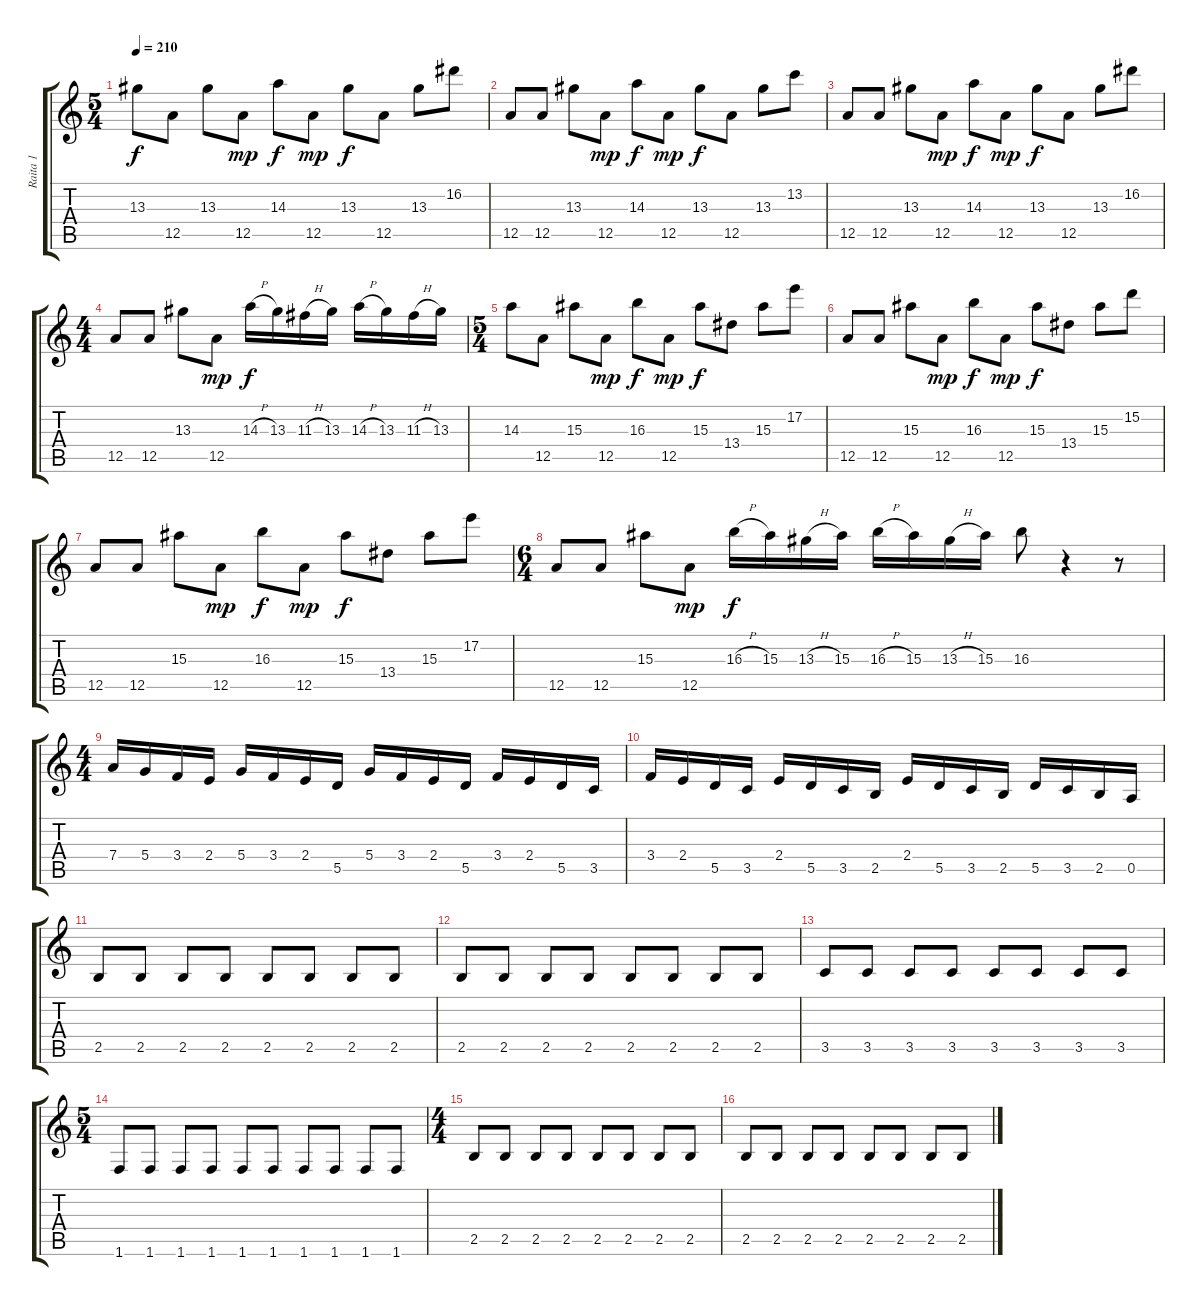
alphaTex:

\track ("Raita 1" "Raita 1") {instrument distortionguitar}
\staff {score tabs}
\tuning (E4 B3 G3 D3 A2 E2) {hide}
\ts (5 4)
\tempo 210
\clef g2
\ks c
13.3.8{dy f} 12.5.8 13.3.8 12.5.8{dy mp} 14.3.8{dy f} 12.5.8{dy mp} 13.3.8{dy f} 12.5.8 13.3.8 16.2.8 |
12.5.8 12.5.8 13.3.8 12.5.8{dy mp} 14.3.8{dy f} 12.5.8{dy mp} 13.3.8{dy f} 12.5.8 13.3.8 13.2.8 |
12.5.8 12.5.8 13.3.8 12.5.8{dy mp} 14.3.8{dy f} 12.5.8{dy mp} 13.3.8{dy f} 12.5.8 13.3.8 16.2.8 |
\ts (4 4)
12.5.8 12.5.8 13.3.8 12.5.8{dy mp} 14.3{h}.16{dy f} 13.3.16 11.3{h}.16 13.3.16 14.3{h}.16 13.3.16 11.3{h}.16 13.3.16 |
\ts (5 4)
14.3.8 12.5.8 15.3.8 12.5.8{dy mp} 16.3.8{dy f} 12.5.8{dy mp} 15.3.8{dy f} 13.4.8 15.3.8 17.2.8 |
12.5.8 12.5.8 15.3.8 12.5.8{dy mp} 16.3.8{dy f} 12.5.8{dy mp} 15.3.8{dy f} 13.4.8 15.3.8 15.2.8 |
12.5.8 12.5.8 15.3.8 12.5.8{dy mp} 16.3.8{dy f} 12.5.8{dy mp} 15.3.8{dy f} 13.4.8 15.3.8 17.2.8 |
\ts (6 4)
12.5.8 12.5.8 15.3.8 12.5.8{dy mp} 16.3{h}.16{dy f} 15.3.16 13.3{h}.16 15.3.16 16.3{h}.16 15.3.16 13.3{h}.16 15.3.16 16.3.8 r.4 r.8 |
\ts (4 4)
7.4.16 5.4.16 3.4.16 2.4.16 5.4.16 3.4.16 2.4.16 5.5.16 5.4.16 3.4.16 2.4.16 5.5.16 3.4.16 2.4.16 5.5.16 3.5.16 |
3.4.16 2.4.16 5.5.16 3.5.16 2.4.16 5.5.16 3.5.16 2.5.16 2.4.16 5.5.16 3.5.16 2.5.16 5.5.16 3.5.16 2.5.16 0.5.16 |
2.5.8 2.5.8 2.5.8 2.5.8 2.5.8 2.5.8 2.5.8 2.5.8 |
2.5.8 2.5.8 2.5.8 2.5.8 2.5.8 2.5.8 2.5.8 2.5.8 |
3.5.8 3.5.8 3.5.8 3.5.8 3.5.8 3.5.8 3.5.8 3.5.8 |
\ts (5 4)
1.6.8 1.6.8 1.6.8 1.6.8 1.6.8 1.6.8 1.6.8 1.6.8 1.6.8 1.6.8 |
\ts (4 4)
2.5.8 2.5.8 2.5.8 2.5.8 2.5.8 2.5.8 2.5.8 2.5.8 |
2.5.8 2.5.8 2.5.8 2.5.8 2.5.8 2.5.8 2.5.8 2.5.8
